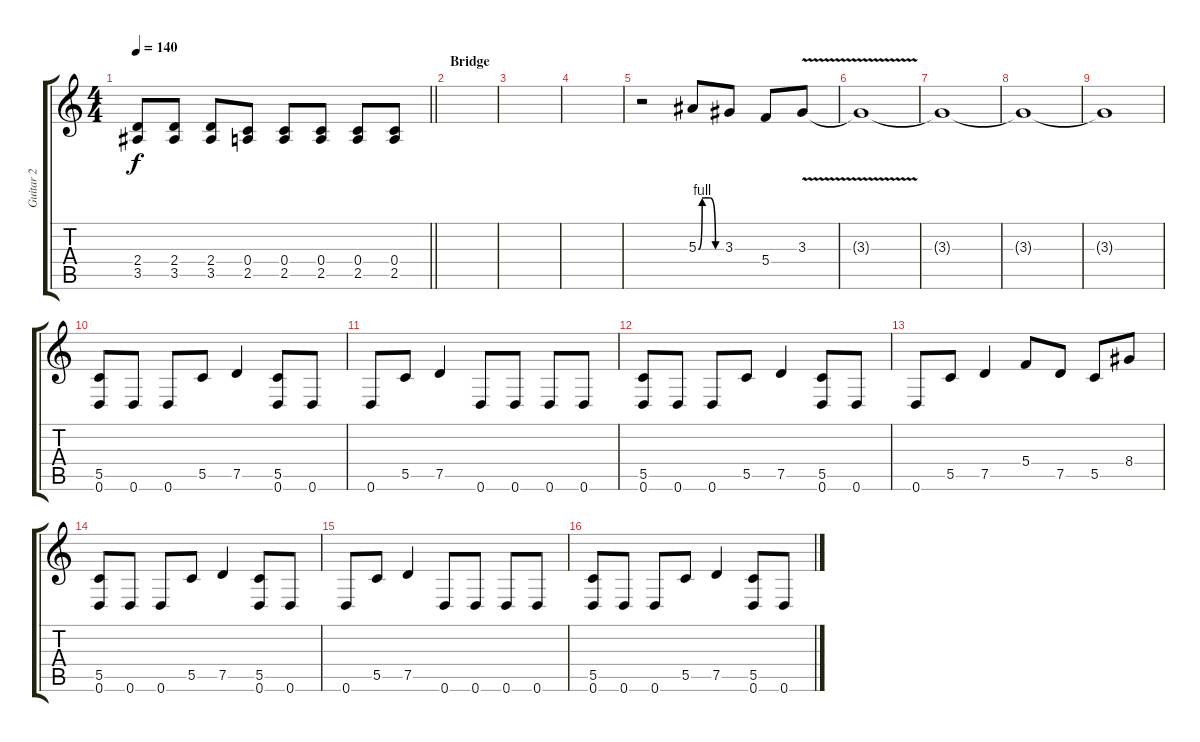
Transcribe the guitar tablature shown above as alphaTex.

\track ("Guitar 2" "Guitar 2") {instrument overdrivenguitar}
\staff {score tabs}
\tuning (D4 A3 F3 C3 G2 D2) {hide}
\ts (4 4)
\tempo 140
\clef g2
\barLineRight lightlight
\ks c
(2.4 3.5).8{dy f} (2.4 3.5).8 (2.4 3.5).8 (0.4 2.5).8 (0.4 2.5).8 (0.4 2.5).8 (0.4 2.5).8 (0.4 2.5).8 |
\section ("" "Bridge")
|
|
|
r.2 5.3{be (custom 0 0 10 4 20 4 30 4 45 0 60 0)}.8 3.3.8 5.4.8 3.3{v}.8 |
3.3{t}.1 |
3.3{t}.1 |
3.3{t}.1 |
3.3{t}.1 |
(5.5 0.6).8 0.6.8 0.6.8 5.5.8 7.5.4 (5.5 0.6).8 0.6.8 |
0.6.8 5.5.8 7.5.4 0.6.8 0.6.8 0.6.8 0.6.8 |
(5.5 0.6).8 0.6.8 0.6.8 5.5.8 7.5.4 (5.5 0.6).8 0.6.8 |
0.6.8 5.5.8 7.5.4 5.4.8 7.5.8 5.5.8 8.4.8 |
(5.5 0.6).8 0.6.8 0.6.8 5.5.8 7.5.4 (5.5 0.6).8 0.6.8 |
0.6.8 5.5.8 7.5.4 0.6.8 0.6.8 0.6.8 0.6.8 |
(5.5 0.6).8 0.6.8 0.6.8 5.5.8 7.5.4 (5.5 0.6).8 0.6.8
